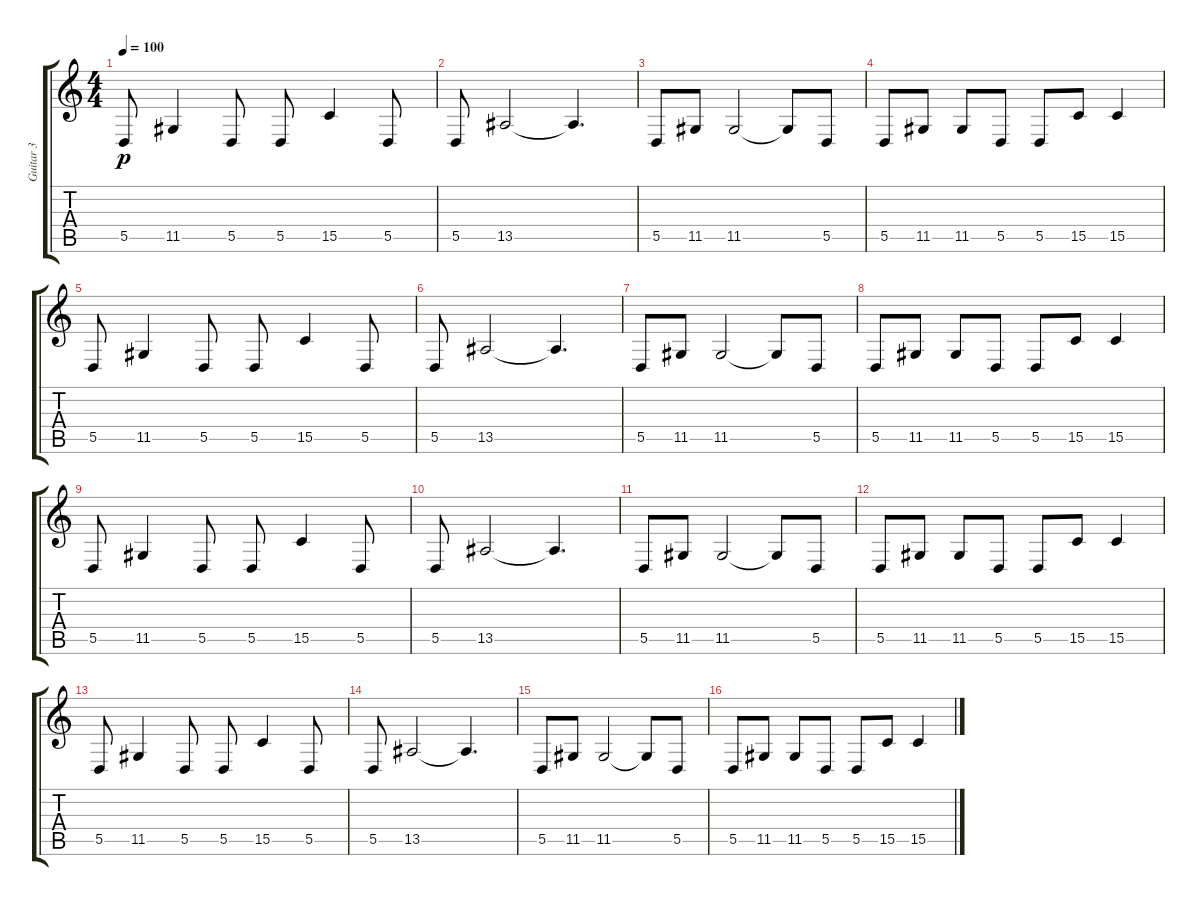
\track ("Guitar 3" "Guitar 3") {instrument lead2sawtooth}
\staff {score tabs}
\tuning (E4 B3 G3 D3 A2 E2) {hide}
\ts (4 4)
\tempo 100
\clef g2
\ks c
5.5.8{dy p} 11.5.4 5.5.8 5.5.8 15.5.4 5.5.8 |
5.5.8 13.5.2 13.5{t}.4{d} |
5.5.8 11.5.8 11.5.2 11.5{t}.8 5.5.8 |
5.5.8 11.5.8 11.5.8 5.5.8 5.5.8 15.5.8 15.5.4 |
5.5.8 11.5.4 5.5.8 5.5.8 15.5.4 5.5.8 |
5.5.8 13.5.2 13.5{t}.4{d} |
5.5.8 11.5.8 11.5.2 11.5{t}.8 5.5.8 |
5.5.8 11.5.8 11.5.8 5.5.8 5.5.8 15.5.8 15.5.4 |
5.5.8 11.5.4 5.5.8 5.5.8 15.5.4 5.5.8 |
5.5.8 13.5.2 13.5{t}.4{d} |
5.5.8 11.5.8 11.5.2 11.5{t}.8 5.5.8 |
5.5.8 11.5.8 11.5.8 5.5.8 5.5.8 15.5.8 15.5.4 |
5.5.8 11.5.4 5.5.8 5.5.8 15.5.4 5.5.8 |
5.5.8 13.5.2 13.5{t}.4{d} |
5.5.8 11.5.8 11.5.2 11.5{t}.8 5.5.8 |
5.5.8 11.5.8 11.5.8 5.5.8 5.5.8 15.5.8 15.5.4
